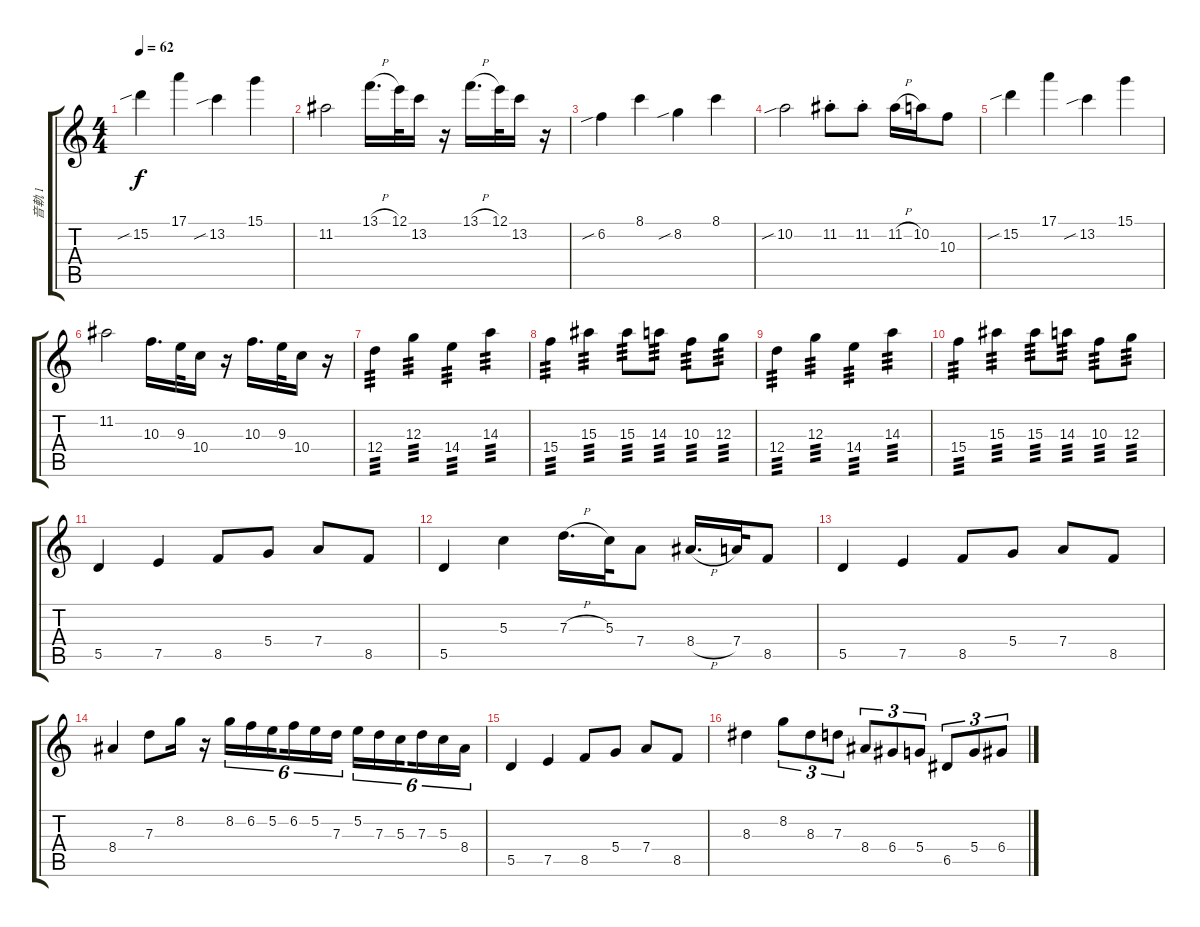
\track ("音軌 1" "音軌 1") {instrument electricguitarjazz}
\staff {score tabs}
\tuning (E4 B3 G3 D3 A2 E2) {hide}
\ts (4 4)
\tempo 62
\clef g2
\ks c
15.2{sib}.4{dy f} 17.1.4 13.2{sib}.4 15.1.4 |
11.2.2 13.1{h}.16{d} 12.1.32 13.2.16 r.16 13.1{h}.16{d} 12.1.32 13.2.16 r.16 |
6.2{sib}.4 8.1.4 8.2{sib}.4 8.1.4 |
10.2{sib}.2 11.2{st}.8 11.2{st}.8 11.2{h}.16 10.2.16 10.3.8 |
15.2{sib}.4 17.1.4 13.2{sib}.4 15.1.4 |
11.2.2 10.3.16{d} 9.3.32 10.4.16 r.16 10.3.16{d} 9.3.32 10.4.16 r.16 |
12.4.4{tp 3} 12.3.4{tp 3} 14.4.4{tp 3} 14.3.4{tp 3} |
15.4.4{tp 3} 15.3.4{tp 3} 15.3.8{tp 3} 14.3.8{tp 3} 10.3.8{tp 3} 12.3.8{tp 3} |
12.4.4{tp 3} 12.3.4{tp 3} 14.4.4{tp 3} 14.3.4{tp 3} |
15.4.4{tp 3} 15.3.4{tp 3} 15.3.8{tp 3} 14.3.8{tp 3} 10.3.8{tp 3} 12.3.8{tp 3} |
5.5.4 7.5.4 8.5.8 5.4.8 7.4.8 8.5.8 |
5.5.4 5.3.4 7.3{h}.16{d} 5.3.32 7.4.8 8.4{h}.16{d} 7.4.32 8.5.8 |
5.5.4 7.5.4 8.5.8 5.4.8 7.4.8 8.5.8 |
8.4.4 7.3.8 8.2.16 r.16 8.2.16{tu (6 4)} 6.2.16{tu (6 4)} 5.2.16{tu (6 4) beam splitsecondary} 6.2.16{tu (6 4)} 5.2.16{tu (6 4)} 7.3.16{tu (6 4)} 5.2.16{tu (6 4)} 7.3.16{tu (6 4)} 5.3.16{tu (6 4) beam splitsecondary} 7.3.16{tu (6 4)} 5.3.16{tu (6 4)} 8.4.16{tu (6 4)} |
5.5.4 7.5.4 8.5.8 5.4.8 7.4.8 8.5.8 |
8.3.4 8.2.8{tu (3 2)} 8.3.8{tu (3 2)} 7.3.8{tu (3 2)} 8.4.8{tu (3 2)} 6.4.8{tu (3 2)} 5.4.8{tu (3 2)} 6.5.8{tu (3 2)} 5.4.8{tu (3 2)} 6.4.8{tu (3 2)}
